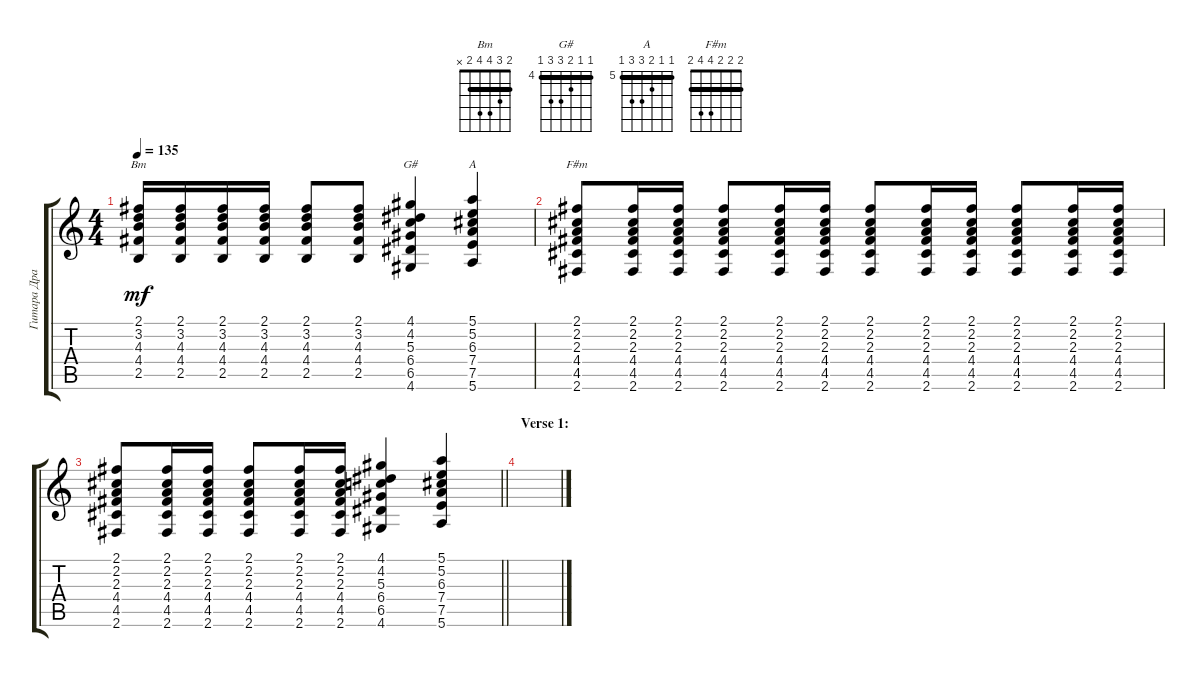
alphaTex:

\track ("Гитара Драйв" "Гитара Дра") {instrument distortionguitar}
\staff {score tabs}
\tuning (E4 B3 G3 D3 A2 E2) {hide}
\chord ("Bm" 2 3 4 4 2 x) {barre 2}
\chord ("G#" 4 4 5 6 6 4) {firstfret 4 barre 4}
\chord ("A" 5 5 6 7 7 5) {firstfret 5 barre 5}
\chord ("F#m" 2 2 2 4 4 2) {barre 2}
\ts (4 4)
\tempo 135
\clef g2
\ks c
(2.1 3.2 4.3 4.4 2.5).16{ch "Bm" dy mf} (2.1 3.2 4.3 4.4 2.5).16 (2.1 3.2 4.3 4.4 2.5).16 (2.1 3.2 4.3 4.4 2.5).16 (2.1 3.2 4.3 4.4 2.5).8 (2.1 3.2 4.3 4.4 2.5).8 (4.1 4.2 5.3 6.4 6.5 4.6).4{ch "G#"} (5.1 5.2 6.3 7.4 7.5 5.6).4{ch "A"} |
(2.1 2.2 2.3 4.4 4.5 2.6).8{ch "F#m"} (2.1 2.2 2.3 4.4 4.5 2.6).16 (2.1 2.2 2.3 4.4 4.5 2.6).16 (2.1 2.2 2.3 4.4 4.5 2.6).8 (2.1 2.2 2.3 4.4 4.5 2.6).16 (2.1 2.2 2.3 4.4 4.5 2.6).16 (2.1 2.2 2.3 4.4 4.5 2.6).8 (2.1 2.2 2.3 4.4 4.5 2.6).16 (2.1 2.2 2.3 4.4 4.5 2.6).16 (2.1 2.2 2.3 4.4 4.5 2.6).8 (2.1 2.2 2.3 4.4 4.5 2.6).16 (2.1 2.2 2.3 4.4 4.5 2.6).16 |
\barLineRight lightlight
(2.1 2.2 2.3 4.4 4.5 2.6).8 (2.1 2.2 2.3 4.4 4.5 2.6).16 (2.1 2.2 2.3 4.4 4.5 2.6).16 (2.1 2.2 2.3 4.4 4.5 2.6).8 (2.1 2.2 2.3 4.4 4.5 2.6).16 (2.1 2.2 2.3 4.4 4.5 2.6).16 (4.1 4.2 5.3 6.4 6.5 4.6).4 (5.1 5.2 6.3 7.4 7.5 5.6).4 |
\section ("" "Verse 1:")
